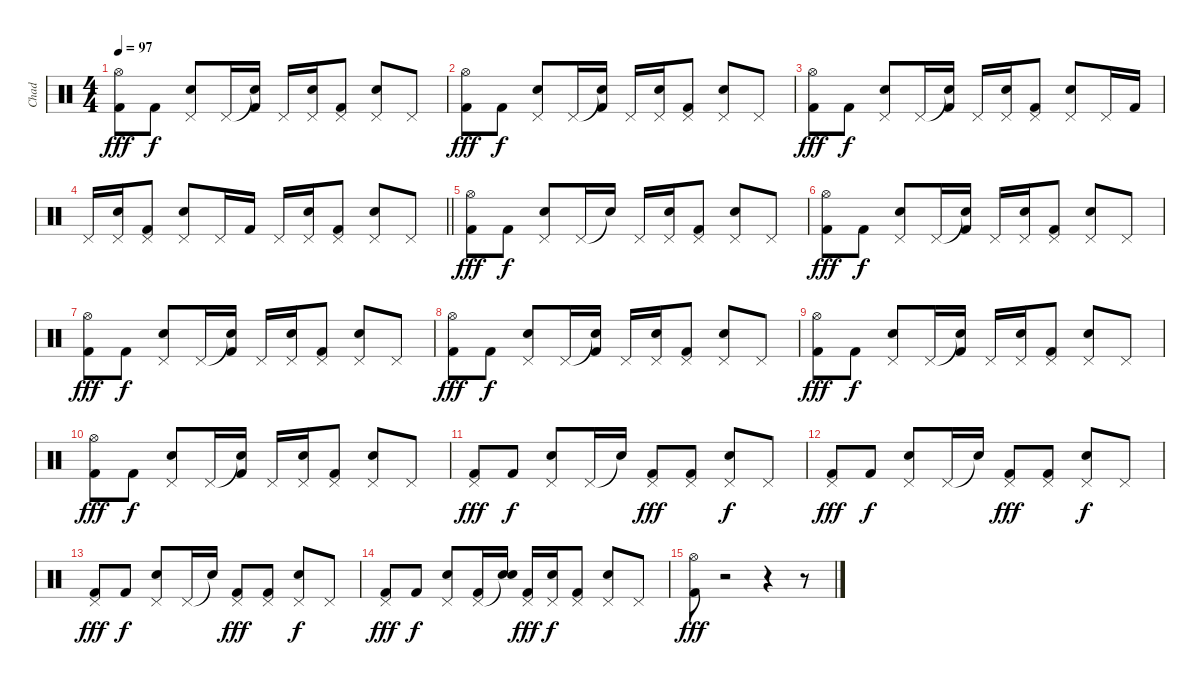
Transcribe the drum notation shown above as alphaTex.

\track ("Chad" "Chad") {instrument percussion}
\staff {score}
\articulation defaults
\ts (4 4)
\tempo 97
\clef neutral
\ks c
("Hi-Hat (open)" "Kick (hit) 2").8{dy fff} "Kick (hit) 2".8{dy f} ("Pedal Hi-Hat (hit)" "Snare (hit) 2").8 "Pedal Hi-Hat (hit)".16 ("Snare (hit)"{t} "Kick (hit) 2").16 "Pedal Hi-Hat (hit)".16 ("Pedal Hi-Hat (hit)" "Snare (hit) 2").16 ("Pedal Hi-Hat (hit)" "Kick (hit) 2").8 ("Pedal Hi-Hat (hit)" "Snare (hit) 2").8 "Pedal Hi-Hat (hit)".8 |
("Hi-Hat (open)" "Kick (hit) 2").8{dy fff} "Kick (hit) 2".8{dy f} ("Pedal Hi-Hat (hit)" "Snare (hit) 2").8 "Pedal Hi-Hat (hit)".16 ("Snare (hit)"{t} "Kick (hit) 2").16 "Pedal Hi-Hat (hit)".16 ("Pedal Hi-Hat (hit)" "Snare (hit) 2").16 ("Pedal Hi-Hat (hit)" "Kick (hit) 2").8 ("Pedal Hi-Hat (hit)" "Snare (hit) 2").8 "Pedal Hi-Hat (hit)".8 |
("Hi-Hat (open)" "Kick (hit) 2").8{dy fff} "Kick (hit) 2".8{dy f} ("Pedal Hi-Hat (hit)" "Snare (hit) 2").8 "Pedal Hi-Hat (hit)".16 ("Snare (hit)"{t} "Kick (hit) 2").16 "Pedal Hi-Hat (hit)".16 ("Pedal Hi-Hat (hit)" "Snare (hit) 2").16 ("Pedal Hi-Hat (hit)" "Kick (hit) 2").8 ("Pedal Hi-Hat (hit)" "Snare (hit) 2").8 "Pedal Hi-Hat (hit)".16 "Kick (hit) 2".16 |
\barLineRight lightlight "Pedal Hi-Hat (hit)".16
("Pedal Hi-Hat (hit)" "Snare (hit) 2").16 ("Pedal Hi-Hat (hit)" "Kick (hit) 2").8 ("Pedal Hi-Hat (hit)" "Snare (hit) 2").8 "Pedal Hi-Hat (hit)".16 "Kick (hit) 2".16 "Pedal Hi-Hat (hit)".16 ("Pedal Hi-Hat (hit)" "Snare (hit) 2").16 ("Pedal Hi-Hat (hit)" "Kick (hit) 2").8 ("Pedal Hi-Hat (hit)" "Snare (hit) 2").8 "Pedal Hi-Hat (hit)".8 |
("Hi-Hat (open)" "Kick (hit) 2").8{dy fff} "Kick (hit) 2".8{dy f} ("Pedal Hi-Hat (hit)" "Snare (hit) 2").8 "Pedal Hi-Hat (hit)".16 "Snare (hit)"{t}.16 "Pedal Hi-Hat (hit)".16 ("Pedal Hi-Hat (hit)" "Snare (hit) 2").16 ("Pedal Hi-Hat (hit)" "Kick (hit) 2").8 ("Pedal Hi-Hat (hit)" "Snare (hit) 2").8 "Pedal Hi-Hat (hit)".8 |
("Hi-Hat (open)" "Kick (hit) 2").8{dy fff} "Kick (hit) 2".8{dy f} ("Pedal Hi-Hat (hit)" "Snare (hit) 2").8 "Pedal Hi-Hat (hit)".16 ("Snare (hit)"{t} "Kick (hit) 2").16 "Pedal Hi-Hat (hit)".16 ("Pedal Hi-Hat (hit)" "Snare (hit) 2").16 ("Pedal Hi-Hat (hit)" "Kick (hit) 2").8 ("Pedal Hi-Hat (hit)" "Snare (hit) 2").8 "Pedal Hi-Hat (hit)".8 |
("Hi-Hat (open)" "Kick (hit) 2").8{dy fff} "Kick (hit) 2".8{dy f} ("Pedal Hi-Hat (hit)" "Snare (hit) 2").8 "Pedal Hi-Hat (hit)".16 ("Snare (hit)"{t} "Kick (hit) 2").16 "Pedal Hi-Hat (hit)".16 ("Pedal Hi-Hat (hit)" "Snare (hit) 2").16 ("Pedal Hi-Hat (hit)" "Kick (hit) 2").8 ("Pedal Hi-Hat (hit)" "Snare (hit) 2").8 "Pedal Hi-Hat (hit)".8 |
("Hi-Hat (open)" "Kick (hit) 2").8{dy fff} "Kick (hit) 2".8{dy f} ("Pedal Hi-Hat (hit)" "Snare (hit) 2").8 "Pedal Hi-Hat (hit)".16 ("Snare (hit)"{t} "Kick (hit) 2").16 "Pedal Hi-Hat (hit)".16 ("Pedal Hi-Hat (hit)" "Snare (hit) 2").16 ("Pedal Hi-Hat (hit)" "Kick (hit) 2").8 ("Pedal Hi-Hat (hit)" "Snare (hit) 2").8 "Pedal Hi-Hat (hit)".8 |
("Hi-Hat (open)" "Kick (hit) 2").8{dy fff} "Kick (hit) 2".8{dy f} ("Pedal Hi-Hat (hit)" "Snare (hit) 2").8 "Pedal Hi-Hat (hit)".16 ("Snare (hit)"{t} "Kick (hit) 2").16 "Pedal Hi-Hat (hit)".16 ("Pedal Hi-Hat (hit)" "Snare (hit) 2").16 ("Pedal Hi-Hat (hit)" "Kick (hit) 2").8 ("Pedal Hi-Hat (hit)" "Snare (hit) 2").8 "Pedal Hi-Hat (hit)".8 |
("Hi-Hat (open)" "Kick (hit) 2").8{dy fff} "Kick (hit) 2".8{dy f} ("Pedal Hi-Hat (hit)" "Snare (hit) 2").8 "Pedal Hi-Hat (hit)".16 ("Snare (hit)"{t} "Kick (hit) 2").16 "Pedal Hi-Hat (hit)".16 ("Pedal Hi-Hat (hit)" "Snare (hit) 2").16 ("Pedal Hi-Hat (hit)" "Kick (hit) 2").8 ("Pedal Hi-Hat (hit)" "Snare (hit) 2").8 "Pedal Hi-Hat (hit)".8 |
("Pedal Hi-Hat (hit)" "Kick (hit) 2").8{dy fff} "Kick (hit) 2".8{dy f} ("Pedal Hi-Hat (hit)" "Snare (hit) 2").8 "Pedal Hi-Hat (hit)".16 "Snare (hit)"{t}.16 ("Pedal Hi-Hat (hit)" "Kick (hit) 2").8{dy fff} ("Pedal Hi-Hat (hit)" "Kick (hit) 2").8 ("Pedal Hi-Hat (hit)" "Snare (hit) 2").8{dy f} "Pedal Hi-Hat (hit)".8 |
("Pedal Hi-Hat (hit)" "Kick (hit) 2").8{dy fff} "Kick (hit) 2".8{dy f} ("Pedal Hi-Hat (hit)" "Snare (hit) 2").8 "Pedal Hi-Hat (hit)".16 "Snare (hit)"{t}.16 ("Pedal Hi-Hat (hit)" "Kick (hit) 2").8{dy fff} ("Pedal Hi-Hat (hit)" "Kick (hit) 2").8 ("Pedal Hi-Hat (hit)" "Snare (hit) 2").8{dy f} "Pedal Hi-Hat (hit)".8 |
("Pedal Hi-Hat (hit)" "Kick (hit) 2").8{dy fff} "Kick (hit) 2".8{dy f} ("Pedal Hi-Hat (hit)" "Snare (hit) 2").8 "Pedal Hi-Hat (hit)".16 "Snare (hit)"{t}.16 ("Pedal Hi-Hat (hit)" "Kick (hit) 2").8{dy fff} ("Pedal Hi-Hat (hit)" "Kick (hit) 2").8 ("Pedal Hi-Hat (hit)" "Snare (hit) 2").8{dy f} "Pedal Hi-Hat (hit)".8 |
("Pedal Hi-Hat (hit)" "Kick (hit) 2").8{dy fff} "Kick (hit) 2".8{dy f} ("Pedal Hi-Hat (hit)" "Snare (hit) 2").8 ("Pedal Hi-Hat (hit)" "Kick (hit) 2").16 ("Snare (hit)"{t} "Snare (hit) 2").16 ("Pedal Hi-Hat (hit)" "Kick (hit) 2").16{dy fff} ("Pedal Hi-Hat (hit)" "Snare (hit) 2").16{dy f} ("Pedal Hi-Hat (hit)" "Kick (hit) 2").8 ("Pedal Hi-Hat (hit)" "Snare (hit) 2").8 "Pedal Hi-Hat (hit)".8 |
("Hi-Hat (open)" "Kick (hit) 2").8{dy fff} r.2 r.4 r.8
